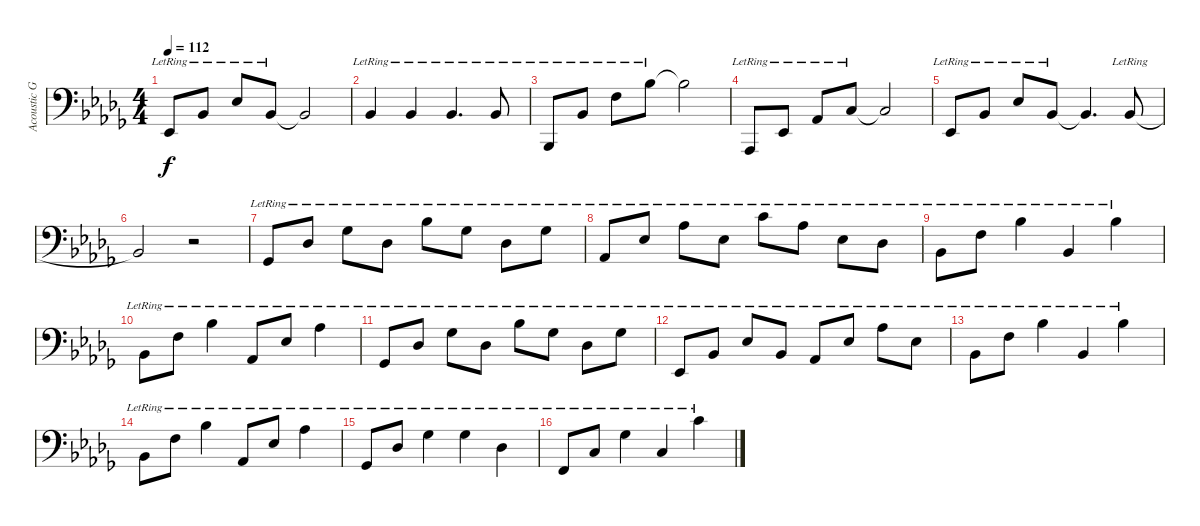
\track ("Acoustic Grand Piano - Bass" "Acoustic G") {instrument acousticgrandpiano}
\staff {score}
\tuning (E3 B2 G2 D2 A1 E1) {hide}
\ts (4 4)
\tempo 112
\clef f4
\ks bbminor
1.4{lr}.8{dy f} 3.3{lr}.8 4.2{lr}.8 3.3{lr}.8 3.3{t}.2 |
3.3{lr}.4 3.3{lr}.4 3.3{lr}.4{d} 3.3{lr}.8 |
1.5{lr}.8 3.3{lr}.8 1.1{lr}.8 6.1{lr}.8 6.1{t}.2 |
4.6{lr}.8 1.4{lr}.8 1.3{lr}.8 1.2{lr}.8 1.2{t}.2 |
1.4{lr}.8 3.3{lr}.8 4.2{lr}.8 3.3{lr}.8 3.3{t}.4{d} 3.3{lr}.8 |
3.3{t}.2 r.2 |
4.4{lr}.8 2.2{lr}.8 2.1{lr}.8 2.2{lr}.8 6.1{lr}.8 2.1{lr}.8 2.2{lr}.8 2.1{lr}.8 |
1.3{lr}.8 4.2{lr}.8 4.1{lr}.8 4.2{lr}.8 8.1{lr}.8 4.1{lr}.8 4.2{lr}.8 2.2{lr}.8 |
3.3{lr}.8 1.1{lr}.8 6.1{lr}.4 3.3{lr}.4 6.1{lr}.4 |
3.3{lr}.8 1.1{lr}.8 6.1{lr}.4 6.4{lr}.8 4.2{lr}.8 4.1{lr}.4 |
4.4{lr}.8 2.2{lr}.8 2.1{lr}.8 2.2{lr}.8 6.1{lr}.8 2.1{lr}.8 2.2{lr}.8 2.1{lr}.8 |
1.4{lr}.8 3.3{lr}.8 4.2{lr}.8 3.3{lr}.8 1.3{lr}.8 4.2{lr}.8 4.1{lr}.8 4.2{lr}.8 |
3.3{lr}.8 1.1{lr}.8 6.1{lr}.4 3.3{lr}.4 6.1{lr}.4 |
3.3{lr}.8 1.1{lr}.8 6.1{lr}.4 6.4{lr}.8 4.2{lr}.8 4.1{lr}.4 |
4.4{lr}.8 2.2{lr}.8 2.1{lr}.4 2.1{lr}.4 2.2{lr}.4 |
3.4{lr}.8 1.2{lr}.8 2.1{lr}.4 1.2{lr}.4 8.1{lr}.4
